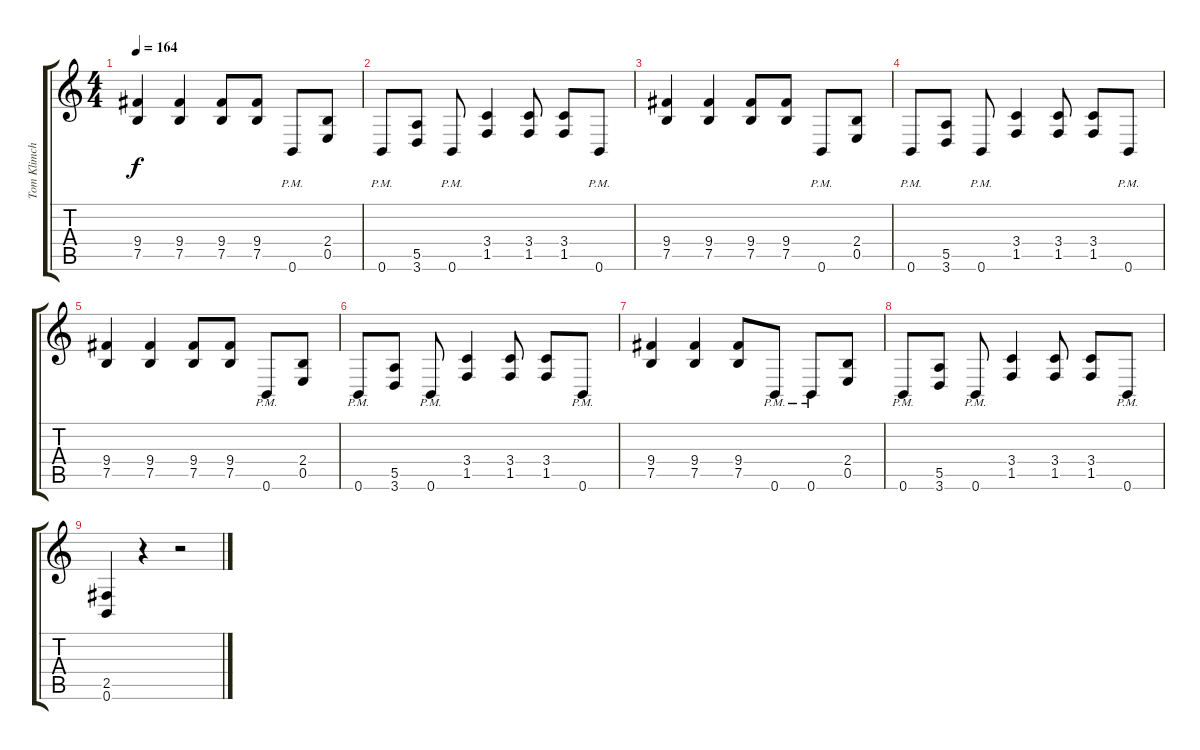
\track ("Tom Klimchuck (lead guitar)" "Tom Klimch") {instrument distortionguitar}
\staff {score tabs}
\tuning (B3 Gb3 D3 A2 E2 B1) {hide}
\ts (4 4)
\tempo 164
\clef g2
\ks c
(9.4 7.5).4{dy f} (9.4 7.5).4 (9.4 7.5).8 (9.4 7.5).8 0.6{pm}.8 (2.4 0.5).8 |
0.6{pm}.8 (5.5 3.6).8 0.6{pm}.8 (3.4 1.5).4 (3.4 1.5).8 (3.4 1.5).8 0.6{pm}.8 |
(9.4 7.5).4 (9.4 7.5).4 (9.4 7.5).8 (9.4 7.5).8 0.6{pm}.8 (2.4 0.5).8 |
0.6{pm}.8 (5.5 3.6).8 0.6{pm}.8 (3.4 1.5).4 (3.4 1.5).8 (3.4 1.5).8 0.6{pm}.8 |
(9.4 7.5).4 (9.4 7.5).4 (9.4 7.5).8 (9.4 7.5).8 0.6{pm}.8 (2.4 0.5).8 |
0.6{pm}.8 (5.5 3.6).8 0.6{pm}.8 (3.4 1.5).4 (3.4 1.5).8 (3.4 1.5).8 0.6{pm}.8 |
(9.4 7.5).4 (9.4 7.5).4 (9.4 7.5).8 0.6{pm}.8 0.6{pm}.8 (2.4 0.5).8 |
0.6{pm}.8 (5.5 3.6).8 0.6{pm}.8 (3.4 1.5).4 (3.4 1.5).8 (3.4 1.5).8 0.6{pm}.8 |
(2.5 0.6).4 r.4 r.2
